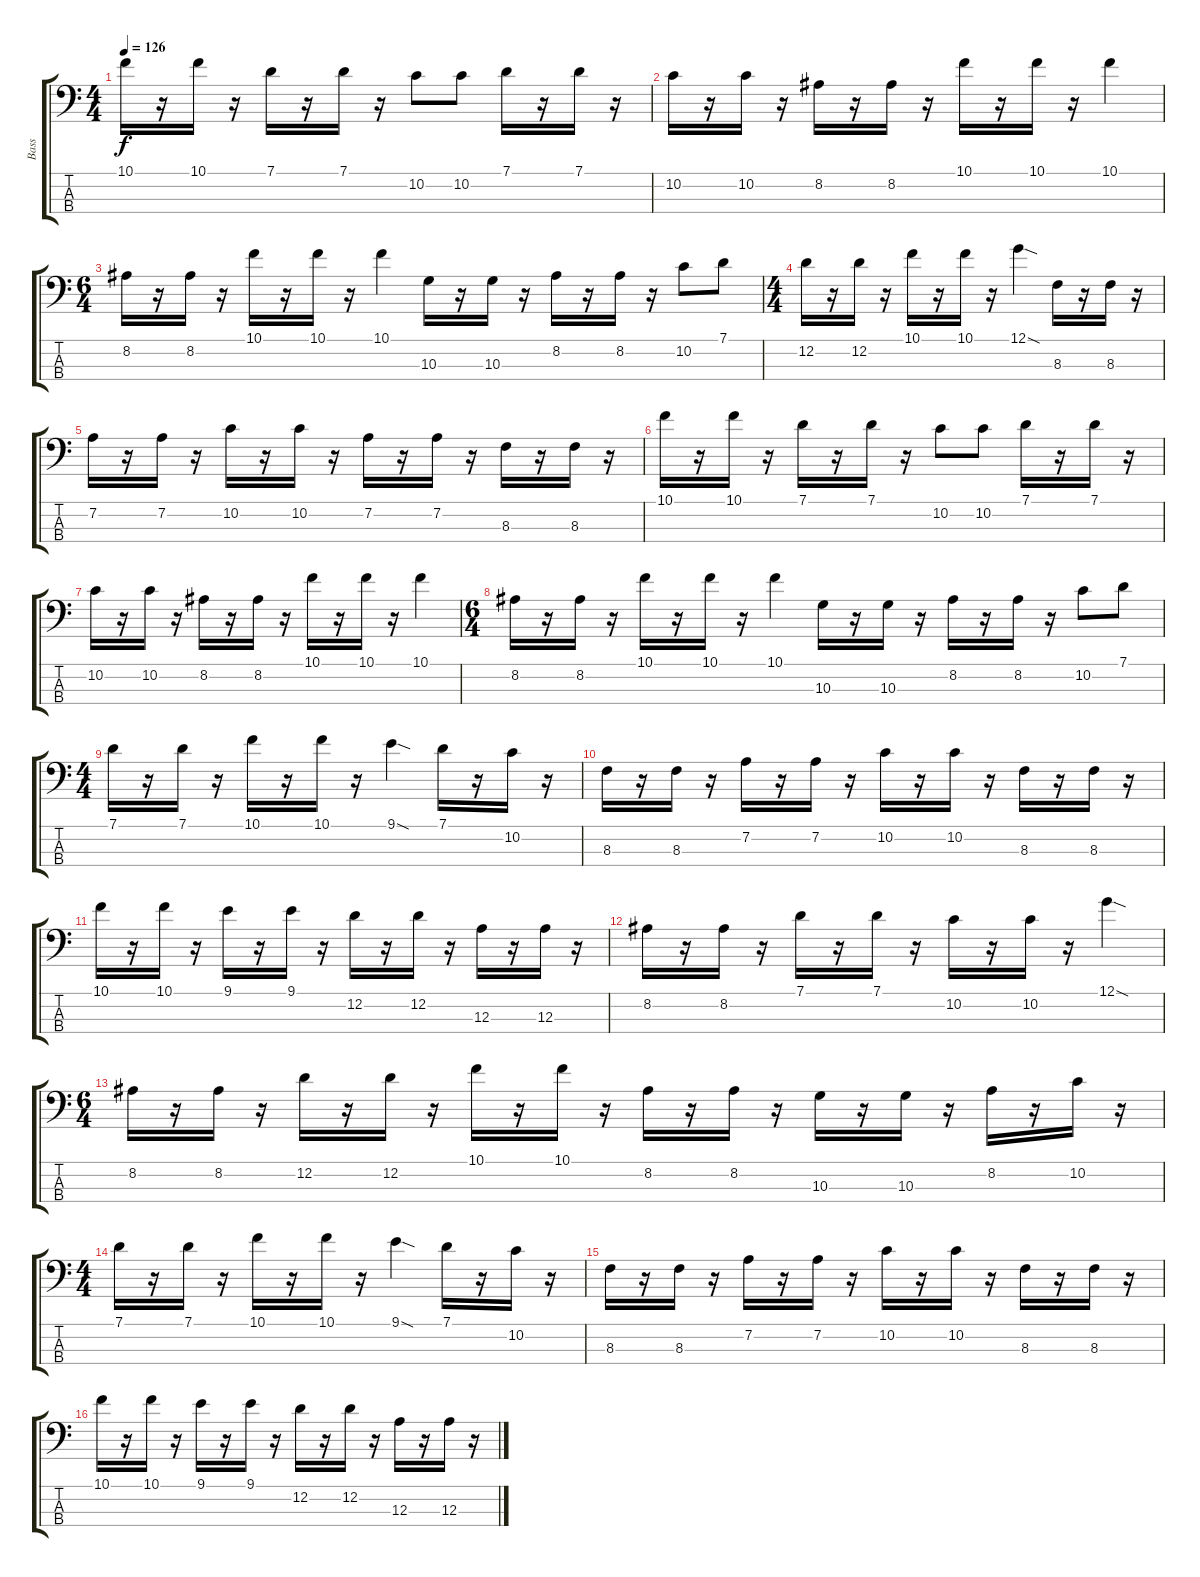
\track ("Bass" "Bass") {instrument electricbasspick}
\staff {score tabs}
\tuning (G2 D2 A1 E1) {hide}
\ts (4 4)
\tempo 126
\clef f4
\ks c
10.1.16{dy f} r.16 10.1.16 r.16 7.1.16 r.16 7.1.16 r.16 10.2.8 10.2.8 7.1.16 r.16 7.1.16 r.16 |
10.2.16 r.16 10.2.16 r.16 8.2.16 r.16 8.2.16 r.16 10.1.16 r.16 10.1.16 r.16 10.1.4 |
\ts (6 4)
8.2.16 r.16 8.2.16 r.16 10.1.16 r.16 10.1.16 r.16 10.1.4 10.3.16 r.16 10.3.16 r.16 8.2.16 r.16 8.2.16 r.16 10.2.8 7.1.8 |
\ts (4 4)
12.2.16 r.16 12.2.16 r.16 10.1.16 r.16 10.1.16 r.16 12.1{sod}.4 8.3.16 r.16 8.3.16 r.16 |
7.2.16 r.16 7.2.16 r.16 10.2.16 r.16 10.2.16 r.16 7.2.16 r.16 7.2.16 r.16 8.3.16 r.16 8.3.16 r.16 |
10.1.16 r.16 10.1.16 r.16 7.1.16 r.16 7.1.16 r.16 10.2.8 10.2.8 7.1.16 r.16 7.1.16 r.16 |
10.2.16 r.16 10.2.16 r.16 8.2.16 r.16 8.2.16 r.16 10.1.16 r.16 10.1.16 r.16 10.1.4 |
\ts (6 4)
8.2.16 r.16 8.2.16 r.16 10.1.16 r.16 10.1.16 r.16 10.1.4 10.3.16 r.16 10.3.16 r.16 8.2.16 r.16 8.2.16 r.16 10.2.8 7.1.8 |
\ts (4 4)
7.1.16 r.16 7.1.16 r.16 10.1.16 r.16 10.1.16 r.16 9.1{sod}.4 7.1.16 r.16 10.2.16 r.16 |
8.3.16 r.16 8.3.16 r.16 7.2.16 r.16 7.2.16 r.16 10.2.16 r.16 10.2.16 r.16 8.3.16 r.16 8.3.16 r.16 |
10.1.16 r.16 10.1.16 r.16 9.1.16 r.16 9.1.16 r.16 12.2.16 r.16 12.2.16 r.16 12.3.16 r.16 12.3.16 r.16 |
8.2.16 r.16 8.2.16 r.16 7.1.16 r.16 7.1.16 r.16 10.2.16 r.16 10.2.16 r.16 12.1{sod}.4 |
\ts (6 4)
8.2.16 r.16 8.2.16 r.16 12.2.16 r.16 12.2.16 r.16 10.1.16 r.16 10.1.16 r.16 8.2.16 r.16 8.2.16 r.16 10.3.16 r.16 10.3.16 r.16 8.2.16 r.16 10.2.16 r.16 |
\ts (4 4)
7.1.16 r.16 7.1.16 r.16 10.1.16 r.16 10.1.16 r.16 9.1{sod}.4 7.1.16 r.16 10.2.16 r.16 |
8.3.16 r.16 8.3.16 r.16 7.2.16 r.16 7.2.16 r.16 10.2.16 r.16 10.2.16 r.16 8.3.16 r.16 8.3.16 r.16 |
10.1.16 r.16 10.1.16 r.16 9.1.16 r.16 9.1.16 r.16 12.2.16 r.16 12.2.16 r.16 12.3.16 r.16 12.3.16 r.16
